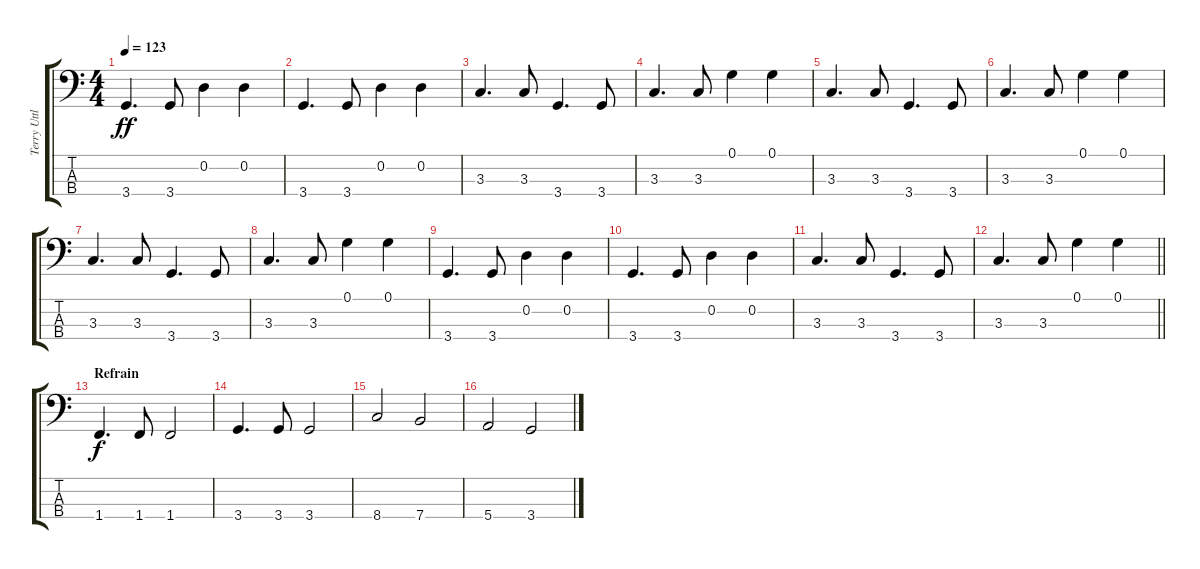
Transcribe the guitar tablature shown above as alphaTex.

\track ("Terry Uttley - Bass Guitar" "Terry Uttl") {instrument electricbassfinger}
\staff {score tabs}
\tuning (G2 D2 A1 E1) {hide}
\ts (4 4)
\tempo 123
\clef f4
\ks c
3.4.4{d dy ff} 3.4.8 0.2.4 0.2.4 |
3.4.4{d} 3.4.8 0.2.4 0.2.4 |
3.3.4{d} 3.3.8 3.4.4{d} 3.4.8 |
3.3.4{d} 3.3.8 0.1.4 0.1.4 |
3.3.4{d} 3.3.8 3.4.4{d} 3.4.8 |
3.3.4{d} 3.3.8 0.1.4 0.1.4 |
3.3.4{d} 3.3.8 3.4.4{d} 3.4.8 |
3.3.4{d} 3.3.8 0.1.4 0.1.4 |
3.4.4{d} 3.4.8 0.2.4 0.2.4 |
3.4.4{d} 3.4.8 0.2.4 0.2.4 |
3.3.4{d} 3.3.8 3.4.4{d} 3.4.8 |
\barLineRight lightlight
3.3.4{d} 3.3.8 0.1.4 0.1.4 |
\section ("" "Refrain")
1.4.4{d dy f} 1.4.8 1.4.2 |
3.4.4{d} 3.4.8 3.4.2 |
8.4.2 7.4.2 |
5.4.2 3.4.2
